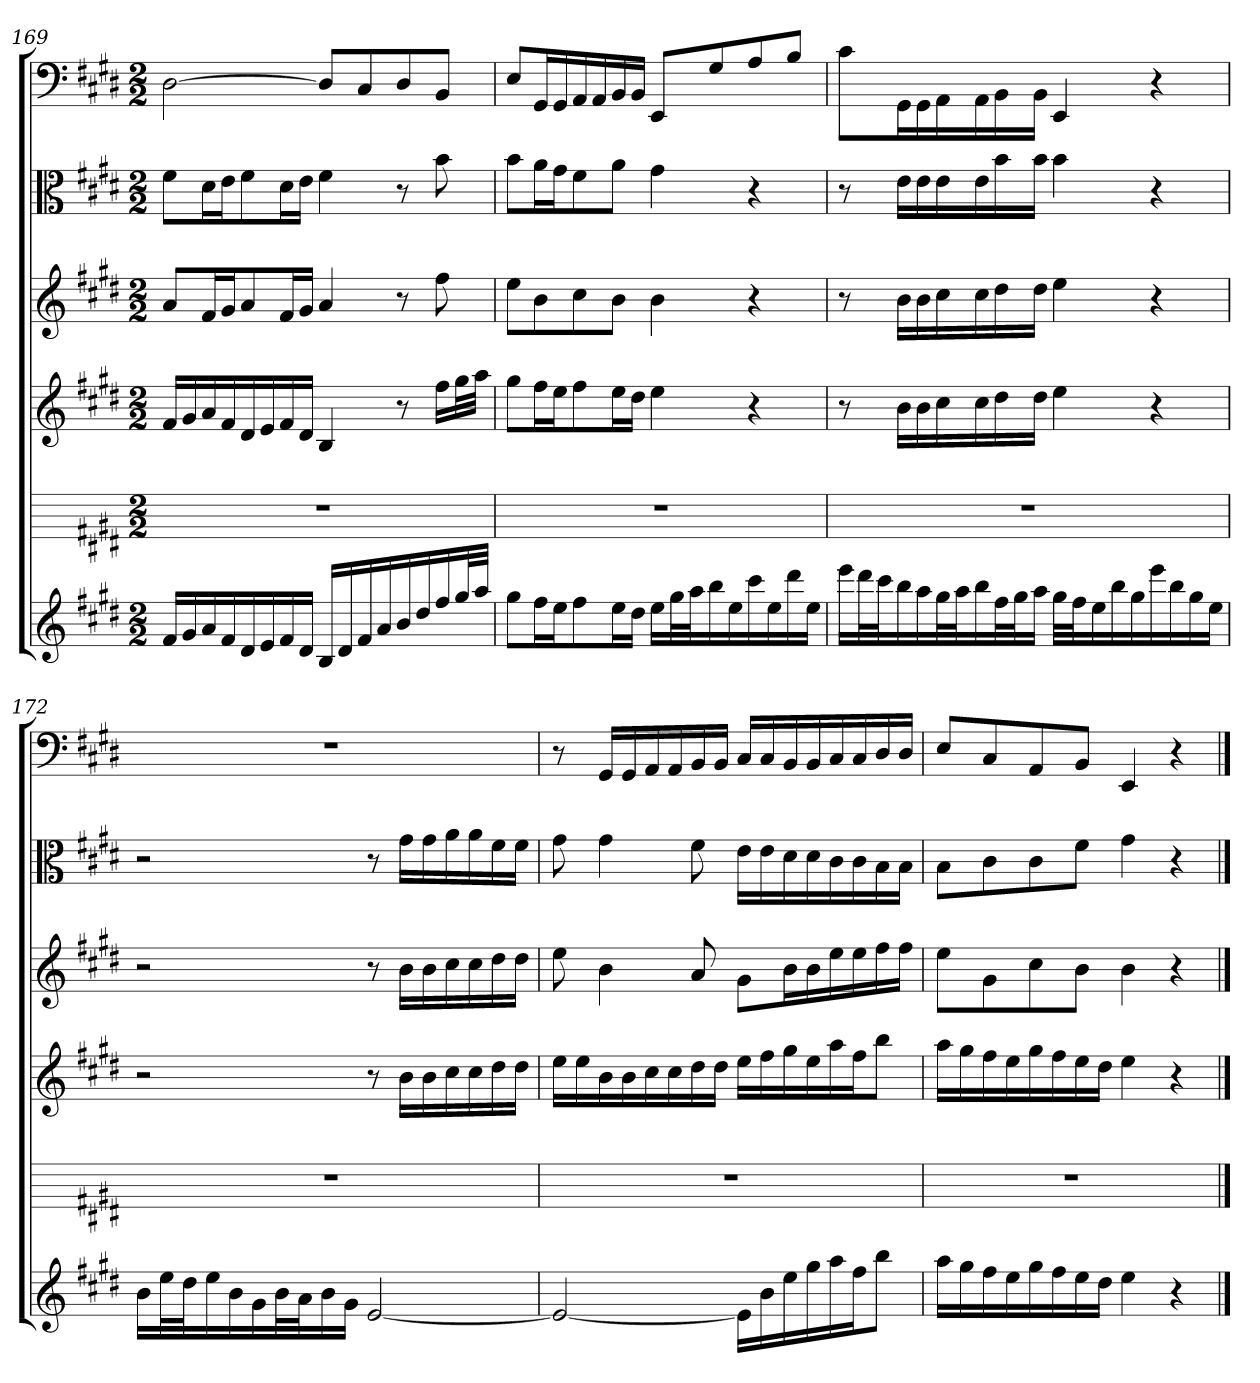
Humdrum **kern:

**kern	**kern	**kern	**kern	**kern	**kern
*part6	*part5	*part4	*part3	*part2	*part1
*staff6	*staff5	*staff4	*staff3	*staff2	*staff1
*	*	*	*	*clefC3	*clefF4
*k[f#c#g#d#]	*k[f#c#g#d#]	*k[f#c#g#d#]	*k[f#c#g#d#]	*k[f#c#g#d#]	*k[f#c#g#d#]
*E:	*E:	*E:	*E:	*E:	*E:
*M2/2	*M2/2	*M2/2	*M2/2	*M2/2	*M2/2
=169	=169	=169	=169	=169	=169
16f#LL	1r	16f#LL	8aL	8f#\L	[2D#
16g#	.	16g#	.	.	.
16a	.	16a	16f#L	16d#\L	.
16f#	.	16f#	16g#J	16e\J	.
16d#	.	16d#	8a	8f#\	.
16e	.	16e	.	.	.
16f#	.	16f#	16f#L	16d#\L	.
16d#JJ	.	16d#JJ	16g#JJ	16e\JJ	.
16BLL	.	4B	4a	4f#	8D#/L]
16d#	.	.	.	.	.
16f#	.	.	.	.	8C#/
16a	.	.	.	.	.
16b	.	8r	8r	8r	8D#/
16dd#	.	.	.	.	.
16ff#	.	16ff#LL	8ff#	8b	8BB/J
32gg#L	.	32gg#L	.	.	.
32aaJJJ	.	32aaJJJ	.	.	.
=170	=170	=170	=170	=170	=170
8gg#L	1r	8gg#L	8eeL	8b\L	8E/L
16ff#L	.	16ff#L	8b	16a\L	16GG#/L
16eeJ	.	16eeJ	.	16g#\J	16GG#/
8ff#	.	8ff#	8cc#	8f#\	16AA/
.	.	.	.	.	16AA/
16eeL	.	16eeL	8bJ	8a\J	16BB/
16dd#JJ	.	16dd#JJ	.	.	16BB/JJ
16eeLL	.	4ee	4b	4g#	8EE/L
32gg#L	.	.	.	.	.
32aaJ	.	.	.	.	.
16bb	.	.	.	.	8G#/
16ee	.	.	.	.	.
16ccc#	.	4r	4r	4r	8A/
16ee	.	.	.	.	.
16ddd#	.	.	.	.	8B/J
16eeJJ	.	.	.	.	.
=171	=171	=171	=171	=171	=171
16eeeLL	1r	8r	8r	8r	8c#\L
32ddd#L	.	.	.	.	.
32ccc#J	.	.	.	.	.
16bb	.	16bLL	16bLL	16e\LL	16GG#\L
16aa	.	16b	16b	16e\	16GG#\
32gg#L	.	16cc#	16cc#	16e\	16AA\
32aaJ	.	.	.	.	.
16bb	.	16cc#	16cc#	16e\	16AA\
32ff#L	.	16dd#	16dd#	16b\	16BB\
32gg#J	.	.	.	.	.
16aaJJ	.	16dd#JJ	16dd#JJ	16b\JJ	16BB\JJ
32gg#LLL	.	4ee	4ee	4b	4EE
32ff#J	.	.	.	.	.
16ee	.	.	.	.	.
16bb	.	.	.	.	.
16gg#	.	.	.	.	.
16eee	.	4r	4r	4r	4r
16bb	.	.	.	.	.
16gg#	.	.	.	.	.
16eeJJ	.	.	.	.	.
=172	=172	=172	=172	=172	=172
16bLL	1r	2r	2r	2r	1r
32eeL	.	.	.	.	.
32dd#J	.	.	.	.	.
16ee	.	.	.	.	.
16b	.	.	.	.	.
16g#	.	.	.	.	.
32bL	.	.	.	.	.
32aJ	.	.	.	.	.
16b	.	.	.	.	.
16g#JJ	.	.	.	.	.
[2e	.	8r	8r	8r	.
.	.	16bLL	16bLL	16g#\LL	.
.	.	16b	16b	16g#\	.
.	.	16cc#	16cc#	16a\	.
.	.	16cc#	16cc#	16a\	.
.	.	16dd#	16dd#	16f#\	.
.	.	16dd#JJ	16dd#JJ	16f#\JJ	.
=173	=173	=173	=173	=173	=173
2e_	1r	16eeLL	8ee	8g#	8r
.	.	16ee	.	.	.
.	.	16b	4b	4g#	16GG#/LL
.	.	16b	.	.	16GG#/
.	.	16cc#	.	.	16AA/
.	.	16cc#	.	.	16AA/
.	.	16dd#	8a	8f#	16BB/
.	.	16dd#JJ	.	.	16BB/JJ
16eLL]	.	16eeLL	8g#L	16e\LL	16C#/LL
16b	.	16ff#	.	16e\	16C#/
16ee	.	16gg#	16bL	16d#\	16BB/
16gg#	.	16ee	16b	16d#\	16BB/
16aa	.	16aa	16ee	16c#\	16C#/
16ff#J	.	16ff#J	16ee	16c#\	16C#/
8bbJ	.	8bbJ	16ff#	16B\	16D#/
.	.	.	16ff#JJ	16B\JJ	16D#/JJ
=174	=174	=174	=174	=174	=174
16aaLL	1r	16aaLL	8eeL	8B\L	8E/L
16gg#	.	16gg#	.	.	.
16ff#	.	16ff#	8g#	8c#\	8C#/
16ee	.	16ee	.	.	.
16gg#	.	16gg#	8cc#	8c#\	8AA/
16ff#	.	16ff#	.	.	.
16ee	.	16ee	8bJ	8f#\J	8BB/J
16dd#JJ	.	16dd#JJ	.	.	.
4ee	.	4ee	4b	4g#	4EE
4r	.	4r	4r	4r	4r
==	==	==	==	==	==
*-	*-	*-	*-	*-	*-
